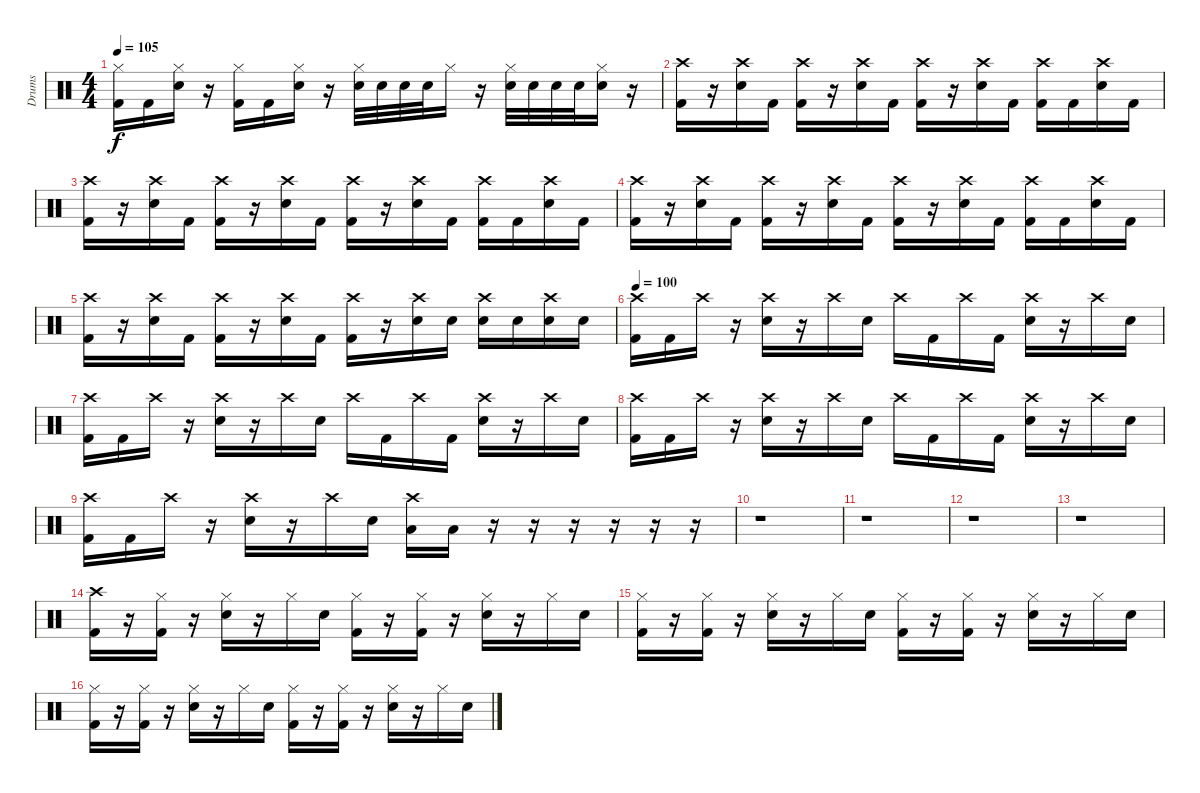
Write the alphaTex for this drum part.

\track ("Drums" "Drums") {instrument percussion}
\staff {score}
\articulation defaults
\ts (4 4)
\tempo 105
\clef neutral
\ks c
("Hi-Hat (closed)" "Kick (hit) 2").16{dy f} "Kick (hit) 2".16 ("Hi-Hat (closed)" "Electric Snare (hit)").16 r.16 ("Hi-Hat (closed)" "Kick (hit) 2").16 "Kick (hit) 2".16 ("Hi-Hat (closed)" "Electric Snare (hit)").16 r.16 ("Hi-Hat (closed)" "Electric Snare (hit)").32 "Electric Snare (hit)".32 "Electric Snare (hit)".32 "Electric Snare (hit)".32 "Hi-Hat (closed)".16 r.16 ("Hi-Hat (closed)" "Electric Snare (hit)").32 "Electric Snare (hit)".32 "Electric Snare (hit)".32 "Electric Snare (hit)".32 ("Hi-Hat (closed)" "Electric Snare (hit)").16 r.16 |
("Crash high (hit)" "Kick (hit) 2").16 r.16 ("Crash high (hit)" "Electric Snare (hit)").16 "Kick (hit) 2".16 ("Crash high (hit)" "Kick (hit) 2").16 r.16 ("Crash high (hit)" "Electric Snare (hit)").16 "Kick (hit) 2".16 ("Crash high (hit)" "Kick (hit) 2").16 r.16 ("Crash high (hit)" "Electric Snare (hit)").16 "Kick (hit) 2".16 ("Crash high (hit)" "Kick (hit) 2").16 "Kick (hit) 2".16 ("Crash high (hit)" "Electric Snare (hit)").16 "Kick (hit) 2".16 |
("Crash high (hit)" "Kick (hit) 2").16 r.16 ("Crash high (hit)" "Electric Snare (hit)").16 "Kick (hit) 2".16 ("Crash high (hit)" "Kick (hit) 2").16 r.16 ("Crash high (hit)" "Electric Snare (hit)").16 "Kick (hit) 2".16 ("Crash high (hit)" "Kick (hit) 2").16 r.16 ("Crash high (hit)" "Electric Snare (hit)").16 "Kick (hit) 2".16 ("Crash high (hit)" "Kick (hit) 2").16 "Kick (hit) 2".16 ("Crash high (hit)" "Electric Snare (hit)").16 "Kick (hit) 2".16 |
("Crash high (hit)" "Kick (hit) 2").16 r.16 ("Crash high (hit)" "Electric Snare (hit)").16 "Kick (hit) 2".16 ("Crash high (hit)" "Kick (hit) 2").16 r.16 ("Crash high (hit)" "Electric Snare (hit)").16 "Kick (hit) 2".16 ("Crash high (hit)" "Kick (hit) 2").16 r.16 ("Crash high (hit)" "Electric Snare (hit)").16 "Kick (hit) 2".16 ("Crash high (hit)" "Kick (hit) 2").16 "Kick (hit) 2".16 ("Crash high (hit)" "Electric Snare (hit)").16 "Kick (hit) 2".16 |
("Crash high (hit)" "Kick (hit) 2").16 r.16 ("Crash high (hit)" "Electric Snare (hit)").16 "Kick (hit) 2".16 ("Crash high (hit)" "Kick (hit) 2").16 r.16 ("Crash high (hit)" "Electric Snare (hit)").16 "Kick (hit) 2".16 ("Crash high (hit)" "Kick (hit) 2").16 r.16 ("Crash high (hit)" "Electric Snare (hit)").16 "Electric Snare (hit)".16 ("Crash high (hit)" "Electric Snare (hit)").16 "Electric Snare (hit)".16 ("Crash high (hit)" "Electric Snare (hit)").16 "Electric Snare (hit)".16 |
\tempo 100
("Crash high (hit)" "Kick (hit) 2").16 "Kick (hit) 2".16 "Crash high (hit)".16 r.16 ("Crash high (hit)" "Electric Snare (hit)").16 r.16 "Crash high (hit)".16 "Electric Snare (hit)".16 "Crash high (hit)".16 "Kick (hit) 2".16 "Crash high (hit)".16 "Kick (hit) 2".16 ("Crash high (hit)" "Electric Snare (hit)").16 r.16 "Crash high (hit)".16 "Electric Snare (hit)".16 |
("Crash high (hit)" "Kick (hit) 2").16 "Kick (hit) 2".16 "Crash high (hit)".16 r.16 ("Crash high (hit)" "Electric Snare (hit)").16 r.16 "Crash high (hit)".16 "Electric Snare (hit)".16 "Crash high (hit)".16 "Kick (hit) 2".16 "Crash high (hit)".16 "Kick (hit) 2".16 ("Crash high (hit)" "Electric Snare (hit)").16 r.16 "Crash high (hit)".16 "Electric Snare (hit)".16 |
("Crash high (hit)" "Kick (hit) 2").16 "Kick (hit) 2".16 "Crash high (hit)".16 r.16 ("Crash high (hit)" "Electric Snare (hit)").16 r.16 "Crash high (hit)".16 "Electric Snare (hit)".16 "Crash high (hit)".16 "Kick (hit) 2".16 "Crash high (hit)".16 "Kick (hit) 2".16 ("Crash high (hit)" "Electric Snare (hit)").16 r.16 "Crash high (hit)".16 "Electric Snare (hit)".16 |
("Crash high (hit)" "Kick (hit) 2").16 "Kick (hit) 2".16 "Crash high (hit)".16 r.16 ("Crash high (hit)" "Electric Snare (hit)").16 r.16 "Crash high (hit)".16 "Electric Snare (hit)".16 ("Crash high (hit)" "Low Floor Tom (hit)").16 "Low Floor Tom (hit)".16 r.16 r.16 r.16 r.16 r.16 r.16 |
r.1 |
r.1 |
r.1 |
r.1 |
("Crash high (hit)" "Kick (hit) 2").16{volume 12} r.16 ("Hi-Hat (closed)" "Kick (hit) 2").16 r.16 ("Hi-Hat (closed)" "Electric Snare (hit)").16 r.16 "Hi-Hat (closed)".16 "Electric Snare (hit)".16 ("Hi-Hat (closed)" "Kick (hit) 2").16 r.16 ("Hi-Hat (closed)" "Kick (hit) 2").16 r.16 ("Hi-Hat (closed)" "Electric Snare (hit)").16 r.16 "Hi-Hat (closed)".16 "Electric Snare (hit)".16 |
("Hi-Hat (closed)" "Kick (hit) 2").16 r.16 ("Hi-Hat (closed)" "Kick (hit) 2").16 r.16 ("Hi-Hat (closed)" "Electric Snare (hit)").16 r.16 "Hi-Hat (closed)".16 "Electric Snare (hit)".16 ("Hi-Hat (closed)" "Kick (hit) 2").16 r.16 ("Hi-Hat (closed)" "Kick (hit) 2").16 r.16 ("Hi-Hat (closed)" "Electric Snare (hit)").16 r.16 "Hi-Hat (closed)".16 "Electric Snare (hit)".16 |
("Hi-Hat (closed)" "Kick (hit) 2").16 r.16 ("Hi-Hat (closed)" "Kick (hit) 2").16 r.16 ("Hi-Hat (closed)" "Electric Snare (hit)").16 r.16 "Hi-Hat (closed)".16 "Electric Snare (hit)".16 ("Hi-Hat (closed)" "Kick (hit) 2").16 r.16 ("Hi-Hat (closed)" "Kick (hit) 2").16 r.16 ("Hi-Hat (closed)" "Electric Snare (hit)").16 r.16 "Hi-Hat (closed)".16 "Electric Snare (hit)".16
